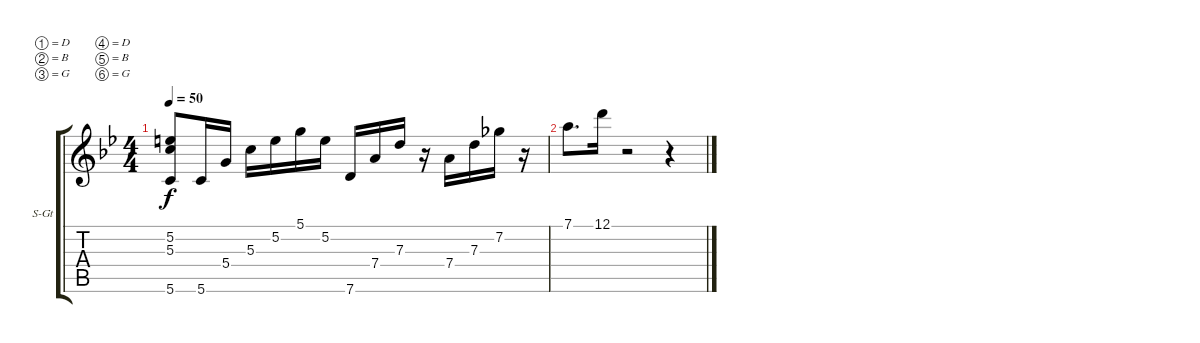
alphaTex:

\bracketExtendMode groupsimilarinstruments
\firstSystemTrackNameOrientation horizontal
\otherSystemsTrackNameOrientation horizontal
\track ("Guitar Dropped G" "S-Gt") {instrument acousticguitarsteel}
\staff {score tabs}
\tuning (D4 B3 G3 D3 B2 G2)
\ts (4 4)
\tempo 50
\clef g2
\ks bb
(5.2 5.3 5.6).8{dy f} 5.6.16 5.4.16 5.3.16 5.2.16 5.1.16 5.2.16 7.6.16 7.4.16 7.3.16 r.16 7.4.16 7.3.16 7.2.16 r.16 |
7.1.8{d} 12.1.16 r.2 r.4
